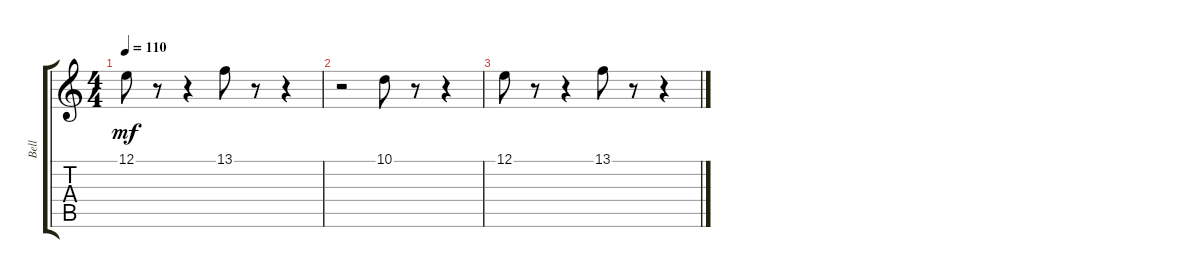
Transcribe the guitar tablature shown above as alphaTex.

\track ("Bell" "Bell") {instrument tubularbells}
\staff {score tabs}
\tuning (E4 B3 G3 D3 A2 E2) {hide}
\ts (4 4)
\tempo 110
\clef g2
\ks c
12.1.8{dy mf} r.8 r.4 13.1.8 r.8 r.4 |
r.2 10.1.8 r.8 r.4 |
12.1.8 r.8 r.4 13.1.8 r.8 r.4
